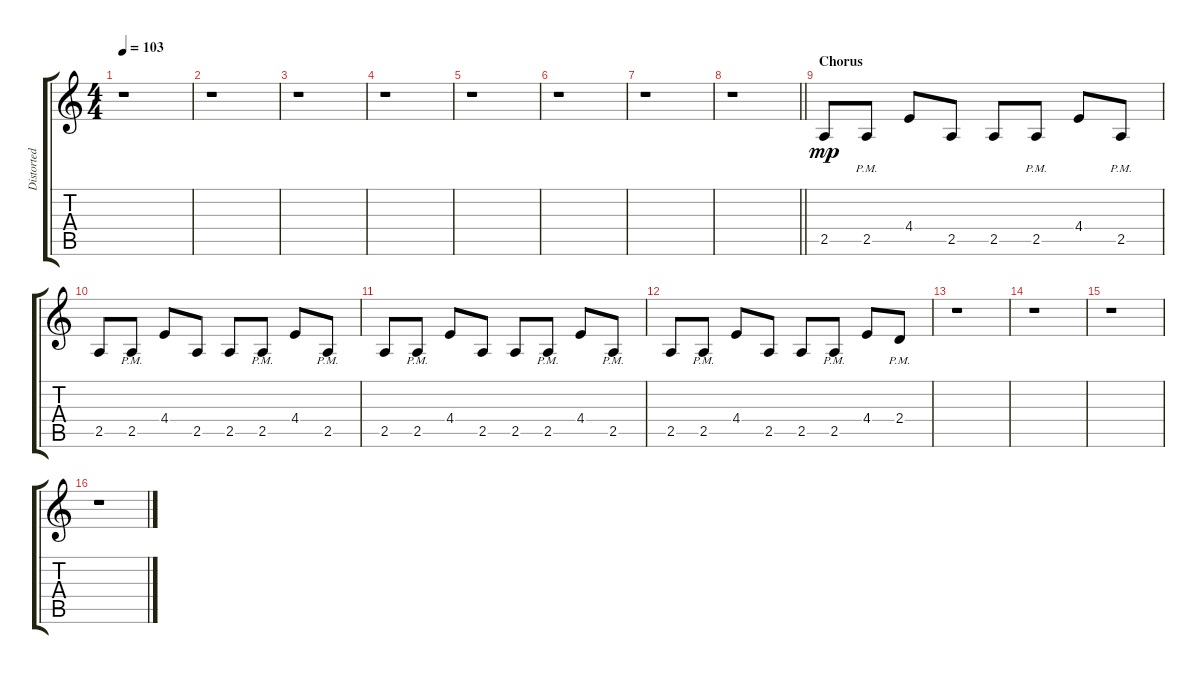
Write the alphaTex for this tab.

\track ("Distorted Lead Guitar II" "Distorted ") {instrument overdrivenguitar}
\staff {score tabs}
\tuning (D4 A3 F3 C3 G2 D2) {hide}
\ts (4 4)
\tempo 103
\clef g2
\ks c
r.1{dy mp} |
r.1 |
r.1 |
r.1 |
r.1 |
r.1 |
r.1 |
\barLineRight lightlight
r.1 |
\section ("" "Chorus")
2.5.8 2.5{pm}.8 4.4.8 2.5.8 2.5.8 2.5{pm}.8 4.4.8 2.5{pm}.8 |
2.5.8 2.5{pm}.8 4.4.8 2.5.8 2.5.8 2.5{pm}.8 4.4.8 2.5{pm}.8 |
2.5.8 2.5{pm}.8 4.4.8 2.5.8 2.5.8 2.5{pm}.8 4.4.8 2.5{pm}.8 |
2.5.8 2.5{pm}.8 4.4.8 2.5.8 2.5.8 2.5{pm}.8 4.4.8 2.4{pm}.8 |
r.1 |
r.1 |
r.1 |
r.1
